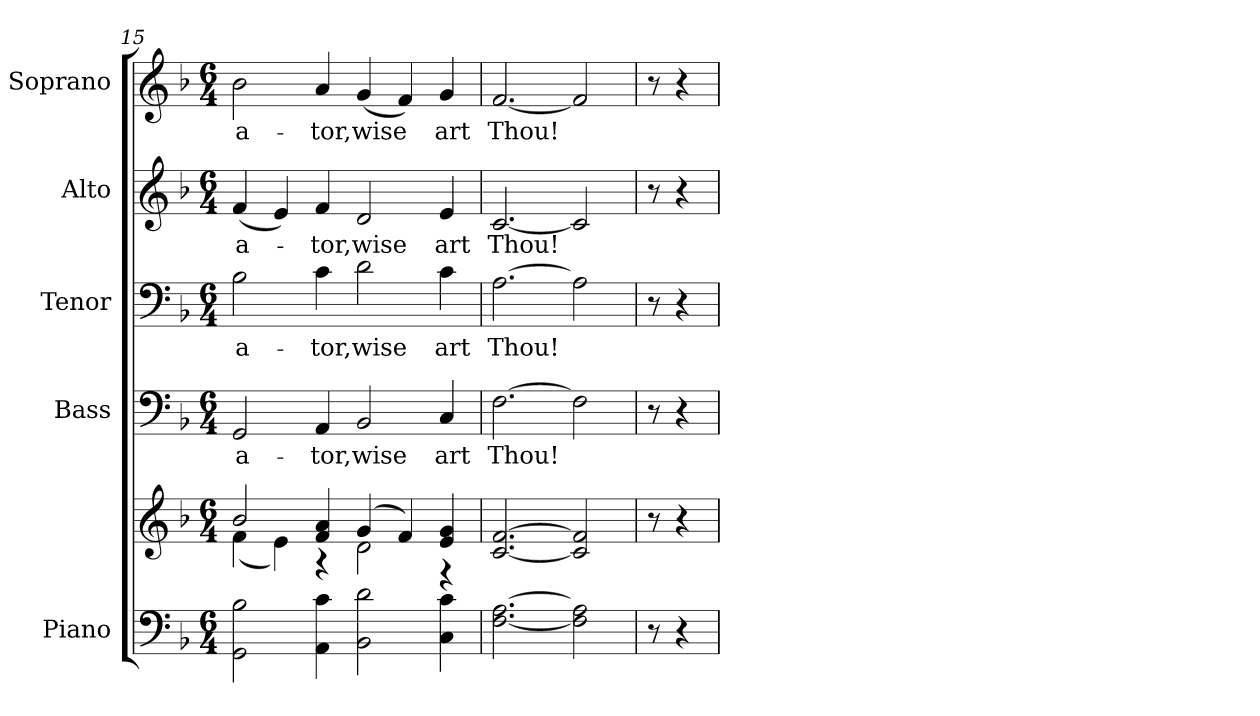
**kern	**kern	**kern	**text	**kern	**text	**kern	**text	**kern	**text
*part5	*part5	*part4	*part4	*part3	*part3	*part2	*part2	*part1	*part1
*staff6	*staff5	*staff4	*staff4	*staff3	*staff3	*staff2	*staff2	*staff1	*staff1
*I"Piano	*	*I"Bass	*	*I"Tenor	*	*I"Alto	*	*I"Soprano	*
*I'Pno.	*	*I'B.	*	*I'T.	*	*I'A.	*	*I'S.	*
!!LO:PB:g=z
*clefF4	*clefG2	*clefF4	*	*clefF4	*	*clefG2	*	*clefG2	*
*k[b-]	*k[b-]	*k[b-]	*	*k[b-]	*	*k[b-]	*	*k[b-]	*
*F:	*F:	*F:	*	*F:	*	*F:	*	*F:	*
*M6/4	*M6/4	*M6/4	*	*M6/4	*	*M6/4	*	*M6/4	*
=15	=15	=15	=15	=15	=15	=15	=15	=15	=15
*	*^	*	*	*	*	*	*	*	*
!	!	!	!	!LO:LY:b:color=#000000	!	!	!	!	!	!
!	!	!	!	!	!	!LO:LY:b:color=#000000	!	!	!	!
!	!	!	!	!	!	!	!	!LO:LY:b:color=#000000	!	!
!	!	!	!	!	!	!	!	!	!	!LO:LY:b:color=#000000
2GGi\ 2B-i	2b-i/	(4fi\	2GGi/	-a-	2B-i\	-a-	(4fi/	-a-	2b-i\	-a-
.	.	4ei\)	.	.	.	.	4ei/)	.	.	.
!	!	!	!	!LO:LY:b:color=#000000	!	!	!	!	!	!
!	!	!	!	!	!	!LO:LY:b:color=#000000	!	!	!	!
!	!	!	!	!	!	!	!	!LO:LY:b:color=#000000	!	!
!	!	!	!	!	!	!	!	!	!	!LO:LY:b:color=#000000
4AAi\ 4ci	4fi/ 4ai	4r	4AAi/	-tor,	4ci\	-tor,	4fi/	-tor,	4ai/	-tor,
!	!	!	!	!LO:LY:b:color=#000000	!	!	!	!	!	!
!	!	!	!	!	!	!LO:LY:b:color=#000000	!	!	!	!
!	!	!	!	!	!	!	!	!LO:LY:b:color=#000000	!	!
!	!	!	!	!	!	!	!	!	!	!LO:LY:b:color=#000000
2BB-i\ 2di	(4gi/	2di\	2BB-i/	wise	2di\	wise	2di/	wise	(4gi/	wise
.	4fi/)	.	.	.	.	.	.	.	4fi/)	.
!	!	!	!	!LO:LY:b:color=#000000	!	!	!	!	!	!
!	!	!	!	!	!	!LO:LY:b:color=#000000	!	!	!	!
!	!	!	!	!	!	!	!	!LO:LY:b:color=#000000	!	!
!	!	!	!	!	!	!	!	!	!	!LO:LY:b:color=#000000
4Ci\ 4ci	4ei/ 4gi	4r	4Ci/	art	4ci\	art	4ei/	art	4gi/	art
*	*v	*v	*	*	*	*	*	*	*	*
=16	=16	=16	=16	=16	=16	=16	=16	=16	=16
*	*^	*	*	*	*	*	*	*	*
!	!	!	!	!LO:LY:b:color=#000000	!	!	!	!	!	!
*	*v	*v	*	*	*	*	*	*	*	*
*	*^	*	*	*	*	*	*	*	*
!	!	!	!	!	!	!LO:LY:b:color=#000000	!	!	!	!
*	*v	*v	*	*	*	*	*	*	*	*
*	*^	*	*	*	*	*	*	*	*
!	!	!	!	!	!	!	!	!LO:LY:b:color=#000000	!	!
*	*v	*v	*	*	*	*	*	*	*	*
*	*^	*	*	*	*	*	*	*	*
!	!	!	!	!	!	!	!	!	!	!LO:LY:b:color=#000000
*	*v	*v	*	*	*	*	*	*	*	*
[<2.Fi\ [>2.Ai	[<2.ci/ [>2.fi	[>2.Fi\	Thou!	[>2.Ai\	Thou!	[<2.ci/	Thou!	[<2.fi/	Thou!
2Fi\] 2Ai]	2ci/] 2fi]	2Fi\]	.	2Ai\]	.	2ci/]	.	2fi/]	.
!!LO:PB:g=z
=17	=17	=17	=17	=17	=17	=17	=17	=17	=17
8r	8r	8r	.	8r	.	8r	.	8r	.
4r	4r	4r	.	4r	.	4r	.	4r	.
=	=	=	=	=	=	=	=	=	=
*-	*-	*-	*-	*-	*-	*-	*-	*-	*-
